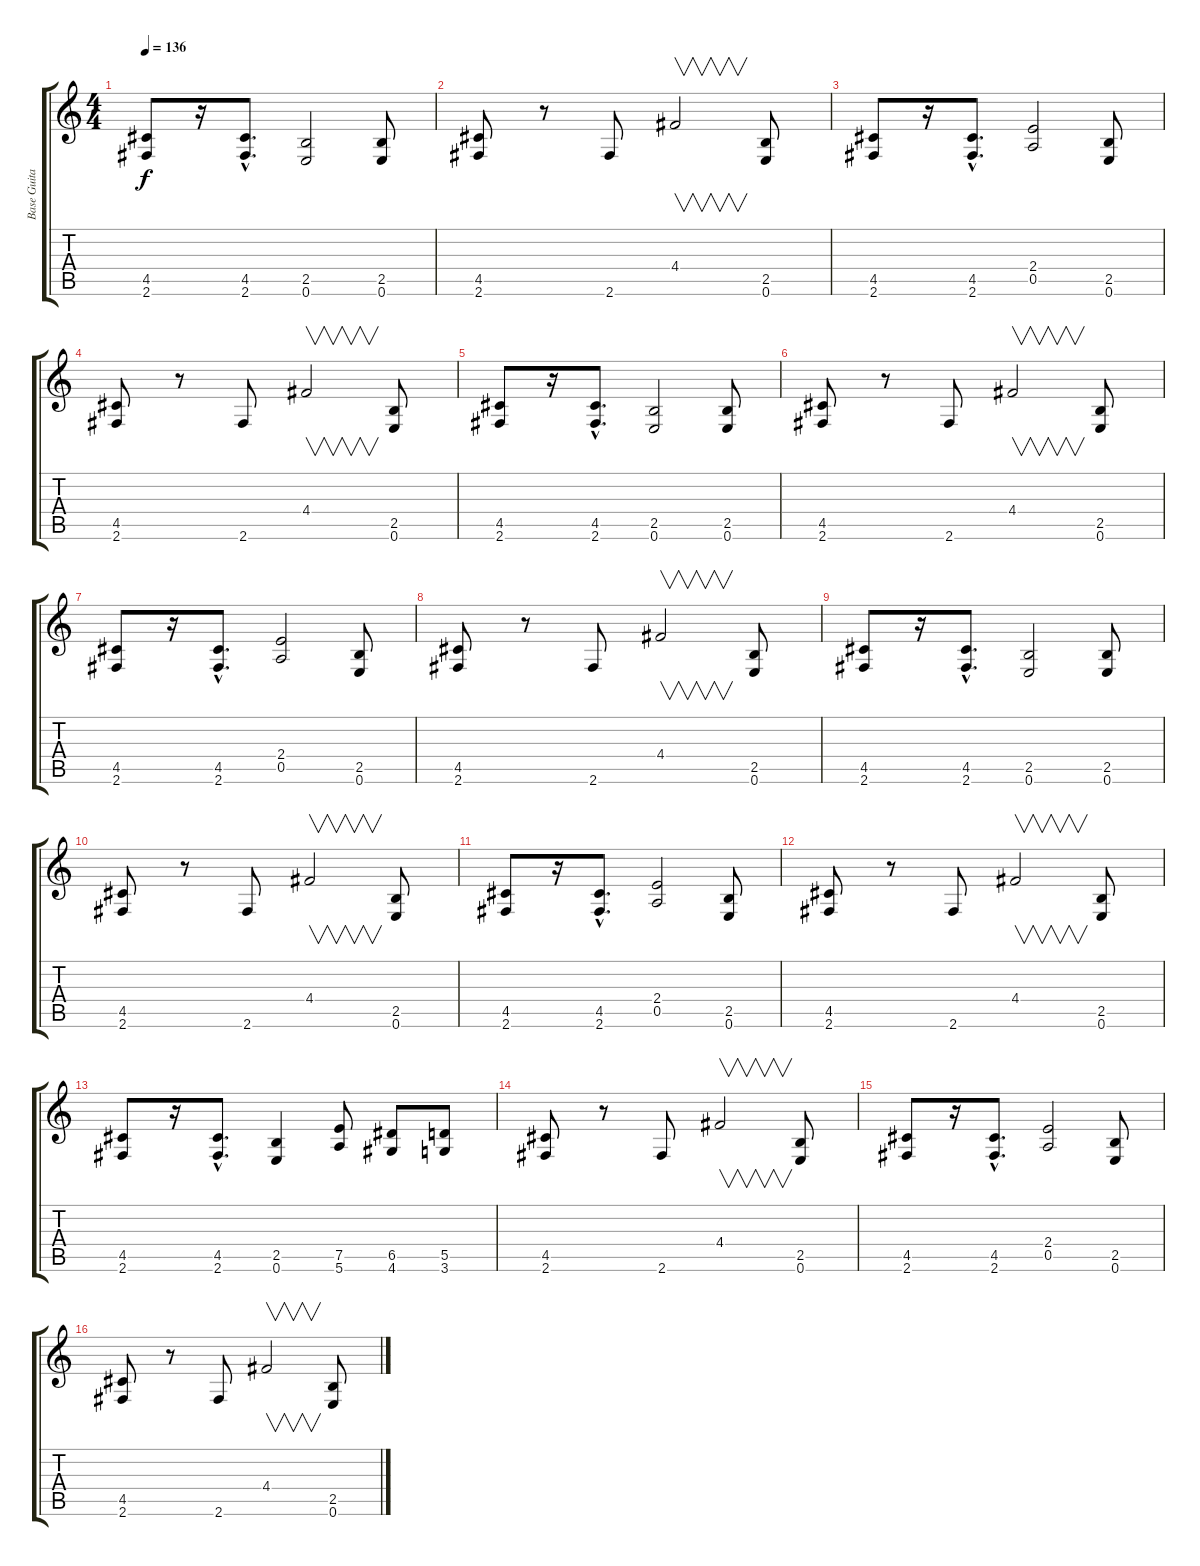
\track ("Base Guitar" "Base Guita") {instrument distortionguitar}
\staff {score tabs}
\tuning (E4 B3 G3 D3 A2 E2) {hide}
\ts (4 4)
\tempo 136
\clef g2
\ks c
(4.5 2.6).8{dy f} r.16 (4.5{hac} 2.6{hac}).8{d} (2.5 0.6).2 (2.5 0.6).8 |
(4.5 2.6).8 r.8 2.6.8 4.4.2{v} (2.5 0.6).8 |
(4.5 2.6).8 r.16 (4.5{hac} 2.6{hac}).8{d} (2.4 0.5).2 (2.5 0.6).8 |
(4.5 2.6).8 r.8 2.6.8 4.4.2{v} (2.5 0.6).8 |
(4.5 2.6).8 r.16 (4.5{hac} 2.6{hac}).8{d} (2.5 0.6).2 (2.5 0.6).8 |
(4.5 2.6).8 r.8 2.6.8 4.4.2{v} (2.5 0.6).8 |
(4.5 2.6).8 r.16 (4.5{hac} 2.6{hac}).8{d} (2.4 0.5).2 (2.5 0.6).8 |
(4.5 2.6).8 r.8 2.6.8 4.4.2{v} (2.5 0.6).8 |
(4.5 2.6).8 r.16 (4.5{hac} 2.6{hac}).8{d} (2.5 0.6).2 (2.5 0.6).8 |
(4.5 2.6).8 r.8 2.6.8 4.4.2{v} (2.5 0.6).8 |
(4.5 2.6).8 r.16 (4.5{hac} 2.6{hac}).8{d} (2.4 0.5).2 (2.5 0.6).8 |
(4.5 2.6).8 r.8 2.6.8 4.4.2{v} (2.5 0.6).8 |
(4.5 2.6).8 r.16 (4.5{hac} 2.6{hac}).8{d} (2.5 0.6).4 (7.5 5.6).8 (6.5 4.6).8 (5.5 3.6).8 |
(4.5 2.6).8 r.8 2.6.8 4.4.2{v} (2.5 0.6).8 |
(4.5 2.6).8 r.16 (4.5{hac} 2.6{hac}).8{d} (2.4 0.5).2 (2.5 0.6).8 |
(4.5 2.6).8 r.8 2.6.8 4.4.2{v} (2.5 0.6).8
